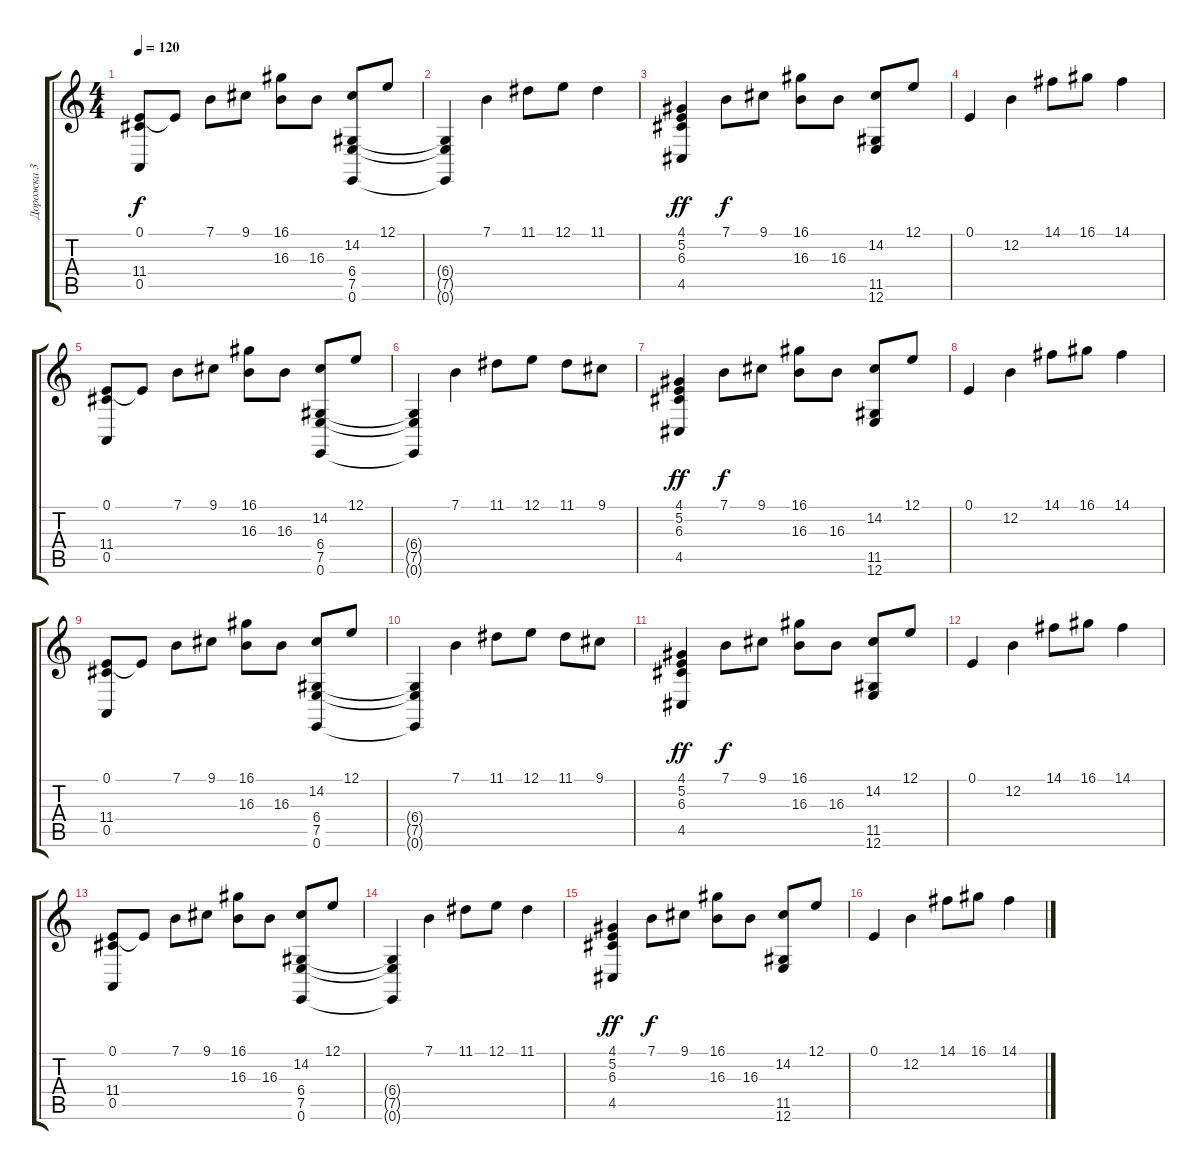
\track ("Дорожка 3" "Дорожка 3") {instrument acousticgrandpiano}
\staff {score tabs}
\tuning (E4 B3 G3 D3 A2 E2) {hide}
\ts (4 4)
\tempo 120
\clef g2
\ks c
(0.1 11.4 0.5).8{dy f} 0.1{t}.8 7.1.8 9.1.8 (16.1 16.3).8 16.3.8 (14.2 6.4 7.5 0.6).8 12.1.8 |
(6.4{t} 7.5{t} 0.6{t}).4 7.1.4 11.1.8 12.1.8 11.1.4 |
(4.1 5.2 6.3 4.5).4{dy ff} 7.1.8{dy f} 9.1.8 (16.1 16.3).8 16.3.8 (14.2 11.5 12.6).8 12.1.8 |
0.1.4 12.2.4 14.1.8 16.1.8 14.1.4 |
(0.1 11.4 0.5).8 0.1{t}.8 7.1.8 9.1.8 (16.1 16.3).8 16.3.8 (14.2 6.4 7.5 0.6).8 12.1.8 |
(6.4{t} 7.5{t} 0.6{t}).4 7.1.4 11.1.8 12.1.8 11.1.8 9.1.8 |
(4.1 5.2 6.3 4.5).4{dy ff} 7.1.8{dy f} 9.1.8 (16.1 16.3).8 16.3.8 (14.2 11.5 12.6).8 12.1.8 |
0.1.4 12.2.4 14.1.8 16.1.8 14.1.4 |
(0.1 11.4 0.5).8 0.1{t}.8 7.1.8 9.1.8 (16.1 16.3).8 16.3.8 (14.2 6.4 7.5 0.6).8 12.1.8 |
(6.4{t} 7.5{t} 0.6{t}).4 7.1.4 11.1.8 12.1.8 11.1.8 9.1.8 |
(4.1 5.2 6.3 4.5).4{dy ff} 7.1.8{dy f} 9.1.8 (16.1 16.3).8 16.3.8 (14.2 11.5 12.6).8 12.1.8 |
0.1.4 12.2.4 14.1.8 16.1.8 14.1.4 |
(0.1 11.4 0.5).8 0.1{t}.8 7.1.8 9.1.8 (16.1 16.3).8 16.3.8 (14.2 6.4 7.5 0.6).8 12.1.8 |
(6.4{t} 7.5{t} 0.6{t}).4 7.1.4 11.1.8 12.1.8 11.1.4 |
(4.1 5.2 6.3 4.5).4{dy ff} 7.1.8{dy f} 9.1.8 (16.1 16.3).8 16.3.8 (14.2 11.5 12.6).8 12.1.8 |
0.1.4 12.2.4 14.1.8 16.1.8 14.1.4
